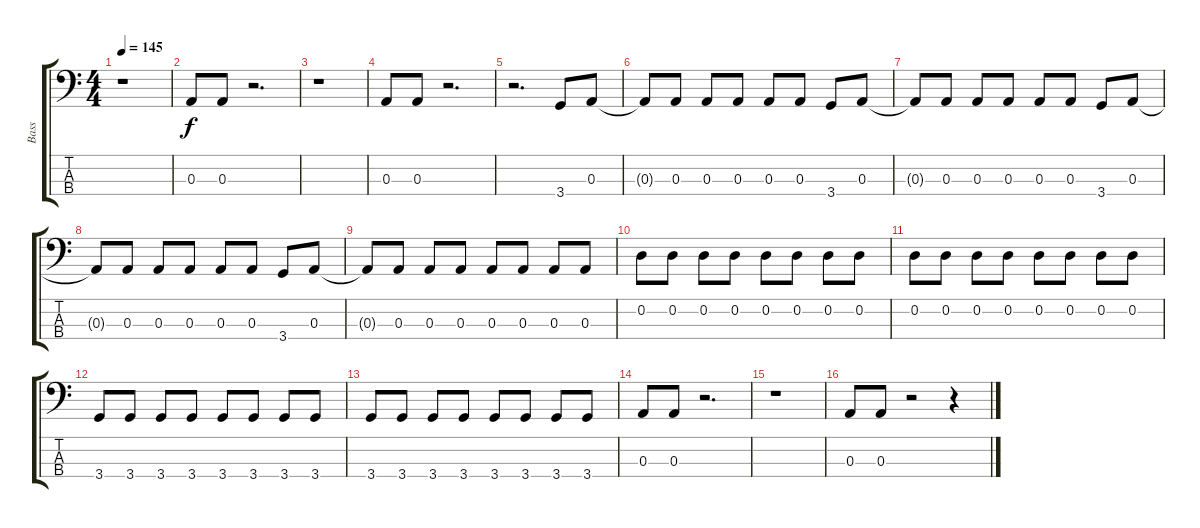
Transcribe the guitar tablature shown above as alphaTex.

\track ("Bass" "Bass") {instrument slapbass2}
\staff {score tabs}
\tuning (G2 D2 A1 E1) {hide}
\ts (4 4)
\tempo 145
\clef f4
\ks c
r.1{dy f} |
0.3.8 0.3.8 r.2{d} |
r.1 |
0.3.8 0.3.8 r.2{d} |
r.2{d} 3.4.8 0.3.8 |
0.3{t}.8 0.3.8 0.3.8 0.3.8 0.3.8 0.3.8 3.4.8 0.3.8 |
0.3{t}.8 0.3.8 0.3.8 0.3.8 0.3.8 0.3.8 3.4.8 0.3.8 |
0.3{t}.8 0.3.8 0.3.8 0.3.8 0.3.8 0.3.8 3.4.8 0.3.8 |
0.3{t}.8 0.3.8 0.3.8 0.3.8 0.3.8 0.3.8 0.3.8 0.3.8 |
0.2.8 0.2.8 0.2.8 0.2.8 0.2.8 0.2.8 0.2.8 0.2.8 |
0.2.8 0.2.8 0.2.8 0.2.8 0.2.8 0.2.8 0.2.8 0.2.8 |
3.4.8 3.4.8 3.4.8 3.4.8 3.4.8 3.4.8 3.4.8 3.4.8 |
3.4.8 3.4.8 3.4.8 3.4.8 3.4.8 3.4.8 3.4.8 3.4.8 |
0.3.8 0.3.8 r.2{d} |
r.1 |
0.3.8 0.3.8 r.2 r.4
